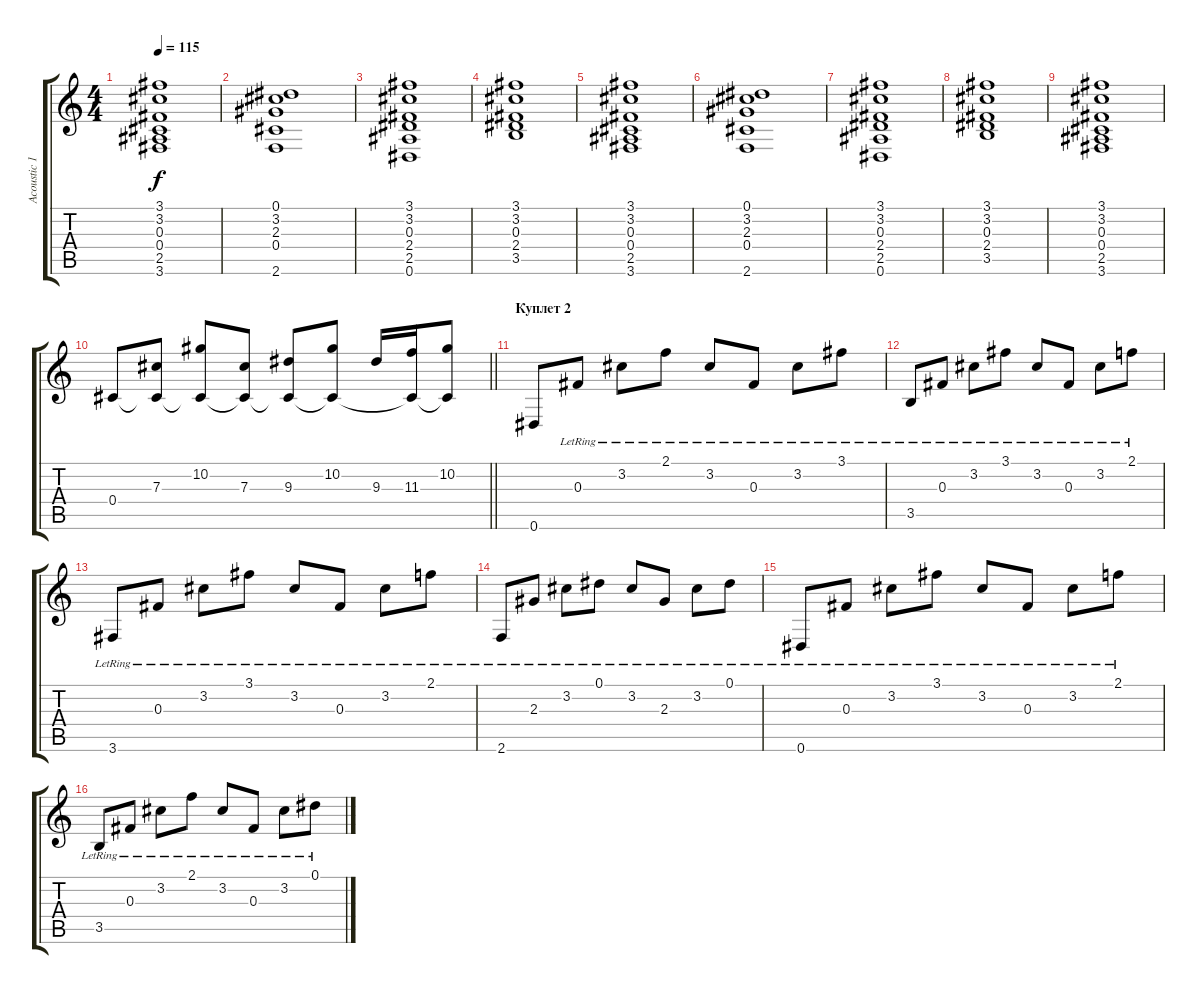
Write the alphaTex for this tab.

\track ("Acoustic 1" "Acoustic 1") {instrument acousticguitarsteel}
\staff {score tabs}
\tuning (Eb4 Bb3 Gb3 Db3 Ab2 Eb2) {hide}
\ts (4 4)
\tempo 115
\clef g2
\ks c
(3.1 3.2 0.3 0.4 2.5 3.6).1{dy f} |
(0.1 3.2 2.3 0.4 2.6).1 |
(3.1 3.2 0.3 2.4 2.5 0.6).1 |
(3.1 3.2 0.3 2.4 3.5).1 |
(3.1 3.2 0.3 0.4 2.5 3.6).1 |
(0.1 3.2 2.3 0.4 2.6).1 |
(3.1 3.2 0.3 2.4 2.5 0.6).1 |
(3.1 3.2 0.3 2.4 3.5).1 |
(3.1 3.2 0.3 0.4 2.5 3.6).1 |
\barLineRight lightlight
0.4.8 (7.3 0.4{t}).8 (10.2 0.4{t}).8 (7.3 0.4{t}).8 (9.3 0.4{t}).8 (10.2 0.4{t}).8 9.3.16 (11.3 0.4{t}).16 (10.2 0.4{t}).8 |
\section ("" "Куплет 2")
0.6.8 0.3{lr}.8 3.2{lr}.8 2.1{lr}.8 3.2{lr}.8 0.3{lr}.8 3.2{lr}.8 3.1{lr}.8 |
3.5{lr}.8 0.3{lr}.8 3.2{lr}.8 3.1{lr}.8 3.2{lr}.8 0.3{lr}.8 3.2{lr}.8 2.1{lr}.8 |
3.6{lr}.8 0.3{lr}.8 3.2{lr}.8 3.1{lr}.8 3.2{lr}.8 0.3{lr}.8 3.2{lr}.8 2.1{lr}.8 |
2.6{lr}.8 2.3{lr}.8 3.2{lr}.8 0.1{lr}.8 3.2{lr}.8 2.3{lr}.8 3.2{lr}.8 0.1{lr}.8 |
0.6{lr}.8 0.3{lr}.8 3.2{lr}.8 3.1{lr}.8 3.2{lr}.8 0.3{lr}.8 3.2{lr}.8 2.1{lr}.8 |
3.5{lr}.8 0.3{lr}.8 3.2{lr}.8 2.1{lr}.8 3.2{lr}.8 0.3{lr}.8 3.2{lr}.8 0.1{lr}.8
